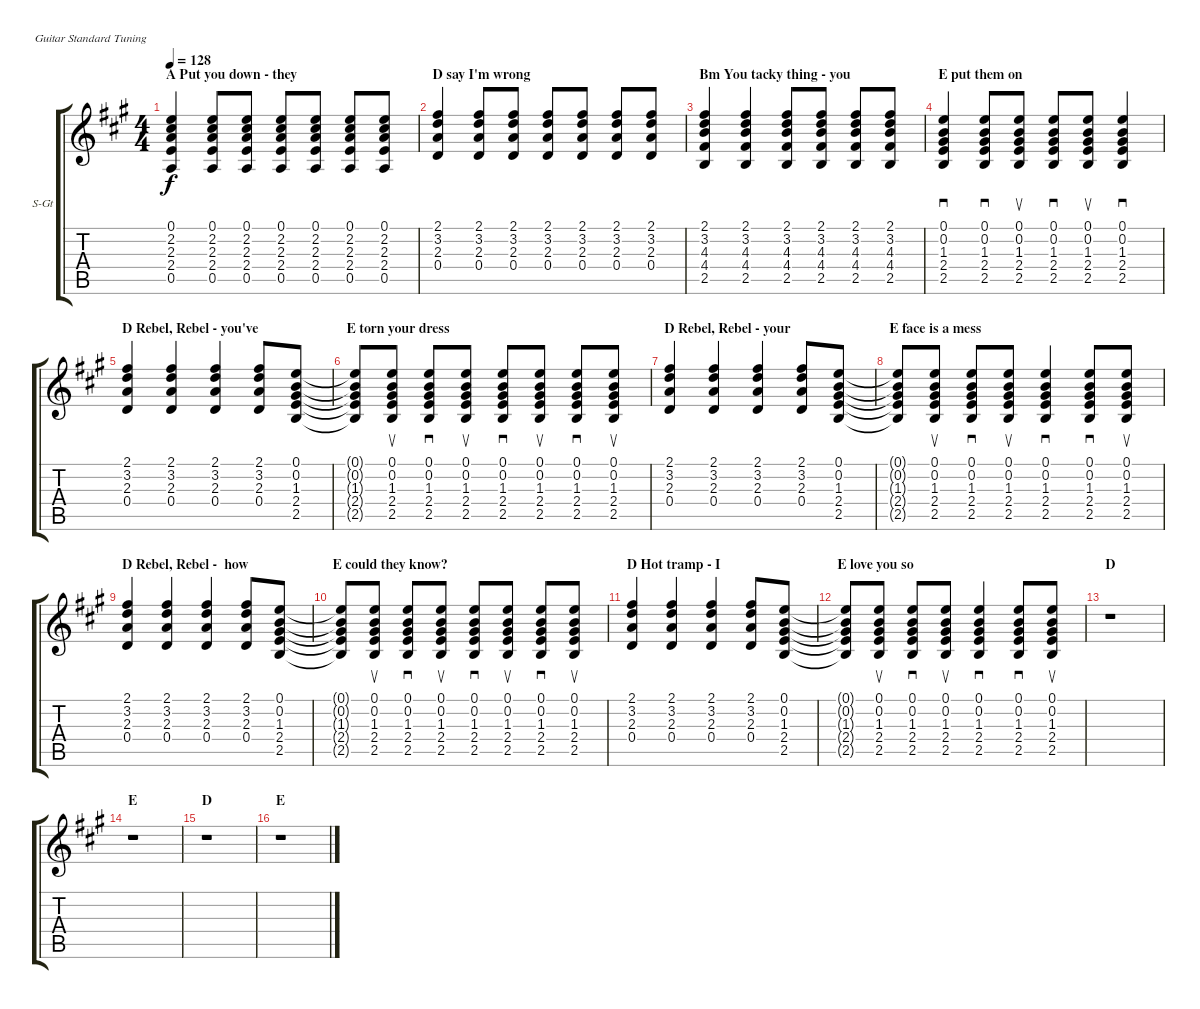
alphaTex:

\bracketExtendMode groupsimilarinstruments
\firstSystemTrackNameOrientation horizontal
\otherSystemsTrackNameOrientation horizontal
\track ("Steel Guitar" "S-Gt") {instrument acousticguitarsteel}
\staff {score tabs}
\tuning (E4 B3 G3 D3 A2 E2)
\ts (4 4)
\section ("" "A Put you down - they")
\tempo 128
\clef g2
\ks a
(0.1 2.2 2.3 2.4 0.5).4{dy f} (0.1 2.2 2.3 2.4 0.5).8 (0.1 2.2 2.3 2.4 0.5).8 (0.1 2.2 2.3 2.4 0.5).8 (0.1 2.2 2.3 2.4 0.5).8 (0.1 2.2 2.3 2.4 0.5).8 (0.1 2.2 2.3 2.4 0.5).8 |
\section ("" "D say I'm wrong")
(2.1 3.2 2.3 0.4).4 (2.1 3.2 2.3 0.4).8 (2.1 3.2 2.3 0.4).8 (2.1 3.2 2.3 0.4).8 (2.1 3.2 2.3 0.4).8 (2.1 3.2 2.3 0.4).8 (2.1 3.2 2.3 0.4).8 |
\section ("" "Bm You tacky thing - you")
(2.1 3.2 4.3 4.4 2.5).4 (2.1 3.2 4.3 4.4 2.5).4 (2.1 3.2 4.3 4.4 2.5).8 (2.1 3.2 4.3 4.4 2.5).8 (2.1 3.2 4.3 4.4 2.5).8 (2.1 3.2 4.3 4.4 2.5).8 |
\section ("" "E put them on")
(0.1 0.2 1.3 2.4 2.5).4{sd} (0.1 0.2 1.3 2.4 2.5).8{sd} (0.1 0.2 1.3 2.4 2.5).8{su} (0.1 0.2 1.3 2.4 2.5).8{sd} (0.1 0.2 1.3 2.4 2.5).8{su} (0.1 0.2 1.3 2.4 2.5).4{sd} |
\section ("" "D Rebel, Rebel - you've")
(2.1 3.2 2.3 0.4).4 (2.1 3.2 2.3 0.4).4 (2.1 3.2 2.3 0.4).4 (2.1 3.2 2.3 0.4).8 (0.1 0.2 1.3 2.4 2.5).8 |
\section ("" "E torn your dress")
(2.5{t} 2.4{t} 1.3{t} 0.2{t} 0.1{t}).8 (0.1 0.2 1.3 2.4 2.5).8{su} (0.1 0.2 1.3 2.4 2.5).8{sd} (0.1 0.2 1.3 2.4 2.5).8{su} (0.1 0.2 1.3 2.4 2.5).8{sd} (0.1 0.2 1.3 2.4 2.5).8{su} (0.1 0.2 1.3 2.4 2.5).8{sd} (0.1 0.2 1.3 2.4 2.5).8{su} |
\section ("" "D Rebel, Rebel - your")
(2.1 3.2 2.3 0.4).4 (2.1 3.2 2.3 0.4).4 (2.1 3.2 2.3 0.4).4 (2.1 3.2 2.3 0.4).8 (0.1 0.2 1.3 2.4 2.5).8 |
\section ("" "E face is a mess")
(2.5{t} 2.4{t} 1.3{t} 0.2{t} 0.1{t}).8 (0.1 0.2 1.3 2.4 2.5).8{su} (0.1 0.2 1.3 2.4 2.5).8{sd} (0.1 0.2 1.3 2.4 2.5).8{su} (0.1 0.2 1.3 2.4 2.5).4{sd} (0.1 0.2 1.3 2.4 2.5).8{sd} (0.1 0.2 1.3 2.4 2.5).8{su} |
\section ("" "D Rebel, Rebel -  how")
(2.1 3.2 2.3 0.4).4 (2.1 3.2 2.3 0.4).4 (2.1 3.2 2.3 0.4).4 (2.1 3.2 2.3 0.4).8 (0.1 0.2 1.3 2.4 2.5).8 |
\section ("" "E could they know?")
(2.5{t} 2.4{t} 1.3{t} 0.2{t} 0.1{t}).8 (0.1 0.2 1.3 2.4 2.5).8{su} (0.1 0.2 1.3 2.4 2.5).8{sd} (0.1 0.2 1.3 2.4 2.5).8{su} (0.1 0.2 1.3 2.4 2.5).8{sd} (0.1 0.2 1.3 2.4 2.5).8{su} (0.1 0.2 1.3 2.4 2.5).8{sd} (0.1 0.2 1.3 2.4 2.5).8{su} |
\section ("" "D Hot tramp - I ")
(2.1 3.2 2.3 0.4).4 (2.1 3.2 2.3 0.4).4 (2.1 3.2 2.3 0.4).4 (2.1 3.2 2.3 0.4).8 (0.1 0.2 1.3 2.4 2.5).8 |
\section ("" "E love you so")
(2.5{t} 2.4{t} 1.3{t} 0.2{t} 0.1{t}).8 (0.1 0.2 1.3 2.4 2.5).8{su} (0.1 0.2 1.3 2.4 2.5).8{sd} (0.1 0.2 1.3 2.4 2.5).8{su} (0.1 0.2 1.3 2.4 2.5).4{sd} (0.1 0.2 1.3 2.4 2.5).8{sd} (0.1 0.2 1.3 2.4 2.5).8{su} |
\section ("" "D")
r.1 |
\section ("" "E")
r.1 |
\section ("" "D")
r.1 |
\section ("" "E")
r.1
